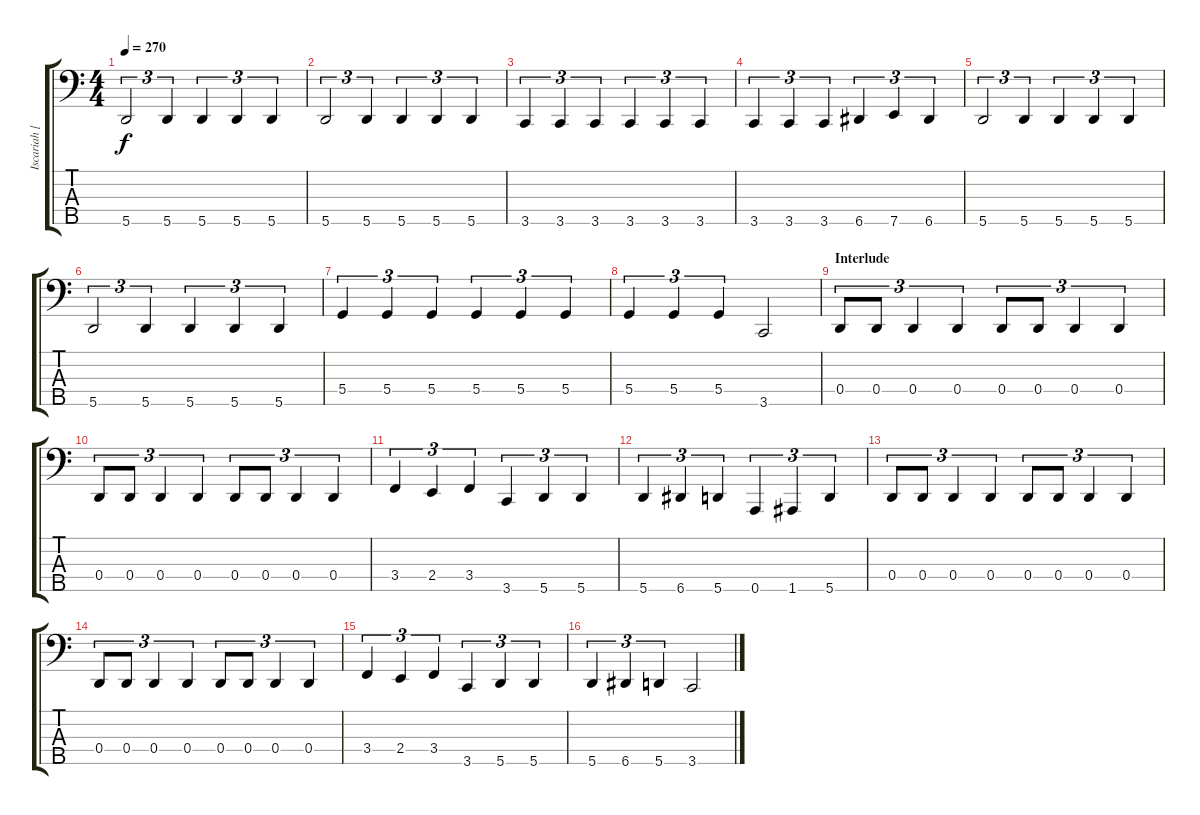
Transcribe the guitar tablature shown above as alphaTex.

\track ("Iscariah [Bass]" "Iscariah [") {instrument electricbasspick}
\staff {score tabs}
\tuning (F2 C2 G1 D1 A0) {hide}
\ts (4 4)
\tempo 270
\clef f4
\ks c
5.5.2{tu (3 2) dy f} 5.5.4{tu (3 2)} 5.5.4{tu (3 2)} 5.5.4{tu (3 2)} 5.5.4{tu (3 2)} |
5.5.2{tu (3 2)} 5.5.4{tu (3 2)} 5.5.4{tu (3 2)} 5.5.4{tu (3 2)} 5.5.4{tu (3 2)} |
3.5.4{tu (3 2)} 3.5.4{tu (3 2)} 3.5.4{tu (3 2)} 3.5.4{tu (3 2)} 3.5.4{tu (3 2)} 3.5.4{tu (3 2)} |
3.5.4{tu (3 2)} 3.5.4{tu (3 2)} 3.5.4{tu (3 2)} 6.5.4{tu (3 2)} 7.5.4{tu (3 2)} 6.5.4{tu (3 2)} |
5.5.2{tu (3 2)} 5.5.4{tu (3 2)} 5.5.4{tu (3 2)} 5.5.4{tu (3 2)} 5.5.4{tu (3 2)} |
5.5.2{tu (3 2)} 5.5.4{tu (3 2)} 5.5.4{tu (3 2)} 5.5.4{tu (3 2)} 5.5.4{tu (3 2)} |
5.4.4{tu (3 2)} 5.4.4{tu (3 2)} 5.4.4{tu (3 2)} 5.4.4{tu (3 2)} 5.4.4{tu (3 2)} 5.4.4{tu (3 2)} |
5.4.4{tu (3 2)} 5.4.4{tu (3 2)} 5.4.4{tu (3 2)} 3.5.2 |
\section ("" "Interlude")
0.4.8{tu (3 2)} 0.4.8{tu (3 2)} 0.4.4{tu (3 2)} 0.4.4{tu (3 2)} 0.4.8{tu (3 2)} 0.4.8{tu (3 2)} 0.4.4{tu (3 2)} 0.4.4{tu (3 2)} |
0.4.8{tu (3 2)} 0.4.8{tu (3 2)} 0.4.4{tu (3 2)} 0.4.4{tu (3 2)} 0.4.8{tu (3 2)} 0.4.8{tu (3 2)} 0.4.4{tu (3 2)} 0.4.4{tu (3 2)} |
3.4.4{tu (3 2)} 2.4.4{tu (3 2)} 3.4.4{tu (3 2)} 3.5.4{tu (3 2)} 5.5.4{tu (3 2)} 5.5.4{tu (3 2)} |
5.5.4{tu (3 2)} 6.5.4{tu (3 2)} 5.5.4{tu (3 2)} 0.5.4{tu (3 2)} 1.5.4{tu (3 2)} 5.5.4{tu (3 2)} |
0.4.8{tu (3 2)} 0.4.8{tu (3 2)} 0.4.4{tu (3 2)} 0.4.4{tu (3 2)} 0.4.8{tu (3 2)} 0.4.8{tu (3 2)} 0.4.4{tu (3 2)} 0.4.4{tu (3 2)} |
0.4.8{tu (3 2)} 0.4.8{tu (3 2)} 0.4.4{tu (3 2)} 0.4.4{tu (3 2)} 0.4.8{tu (3 2)} 0.4.8{tu (3 2)} 0.4.4{tu (3 2)} 0.4.4{tu (3 2)} |
3.4.4{tu (3 2)} 2.4.4{tu (3 2)} 3.4.4{tu (3 2)} 3.5.4{tu (3 2)} 5.5.4{tu (3 2)} 5.5.4{tu (3 2)} |
5.5.4{tu (3 2)} 6.5.4{tu (3 2)} 5.5.4{tu (3 2)} 3.5.2
